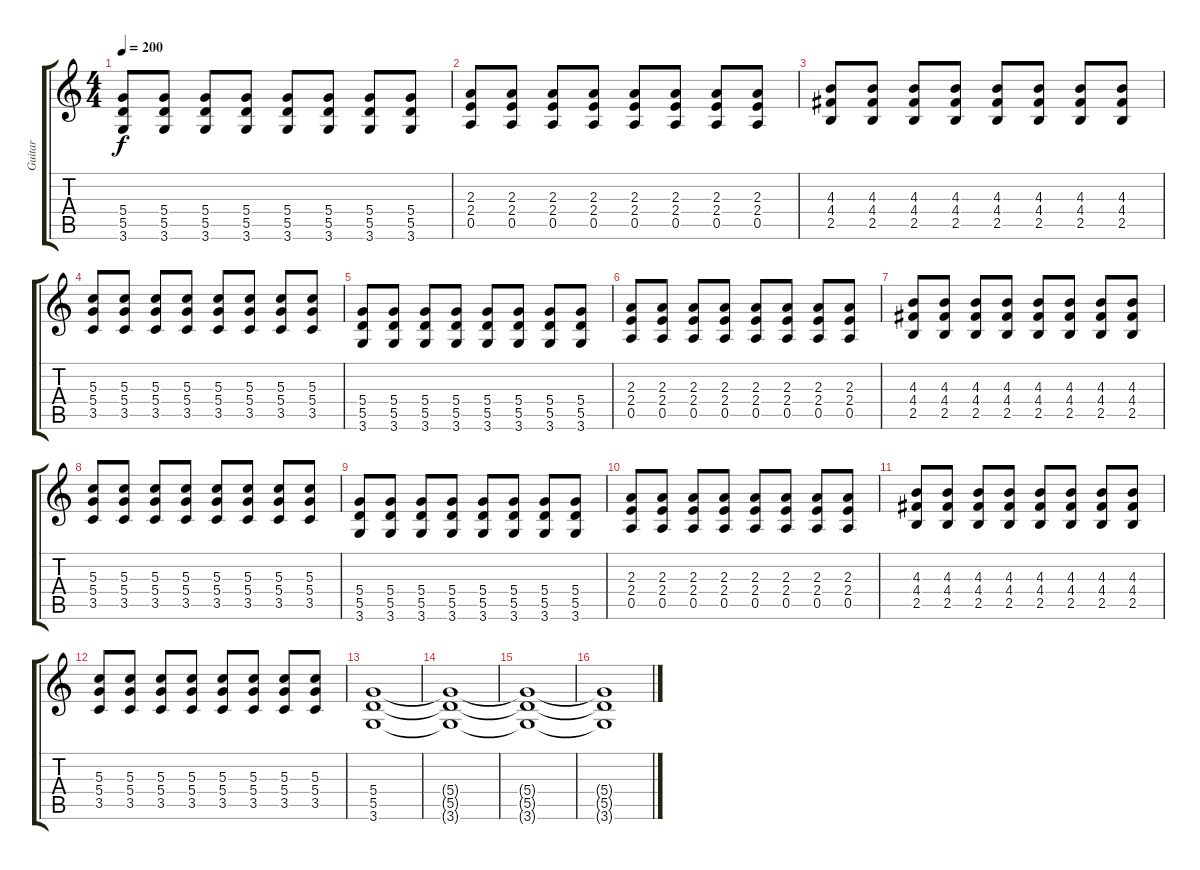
\track ("Guitar" "Guitar") {instrument distortionguitar}
\staff {score tabs}
\tuning (E4 B3 G3 D3 A2 E2) {hide}
\ts (4 4)
\tempo 200
\clef g2
\ks c
(5.4 5.5 3.6).8{dy f} (5.4 5.5 3.6).8 (5.4 5.5 3.6).8 (5.4 5.5 3.6).8 (5.4 5.5 3.6).8 (5.4 5.5 3.6).8 (5.4 5.5 3.6).8 (5.4 5.5 3.6).8 |
(2.3 2.4 0.5).8 (2.3 2.4 0.5).8 (2.3 2.4 0.5).8 (2.3 2.4 0.5).8 (2.3 2.4 0.5).8 (2.3 2.4 0.5).8 (2.3 2.4 0.5).8 (2.3 2.4 0.5).8 |
(4.3 4.4 2.5).8 (4.3 4.4 2.5).8 (4.3 4.4 2.5).8 (4.3 4.4 2.5).8 (4.3 4.4 2.5).8 (4.3 4.4 2.5).8 (4.3 4.4 2.5).8 (4.3 4.4 2.5).8 |
(5.3 5.4 3.5).8 (5.3 5.4 3.5).8 (5.3 5.4 3.5).8 (5.3 5.4 3.5).8 (5.3 5.4 3.5).8 (5.3 5.4 3.5).8 (5.3 5.4 3.5).8 (5.3 5.4 3.5).8 |
(5.4 5.5 3.6).8 (5.4 5.5 3.6).8 (5.4 5.5 3.6).8 (5.4 5.5 3.6).8 (5.4 5.5 3.6).8 (5.4 5.5 3.6).8 (5.4 5.5 3.6).8 (5.4 5.5 3.6).8 |
(2.3 2.4 0.5).8 (2.3 2.4 0.5).8 (2.3 2.4 0.5).8 (2.3 2.4 0.5).8 (2.3 2.4 0.5).8 (2.3 2.4 0.5).8 (2.3 2.4 0.5).8 (2.3 2.4 0.5).8 |
(4.3 4.4 2.5).8 (4.3 4.4 2.5).8 (4.3 4.4 2.5).8 (4.3 4.4 2.5).8 (4.3 4.4 2.5).8 (4.3 4.4 2.5).8 (4.3 4.4 2.5).8 (4.3 4.4 2.5).8 |
(5.3 5.4 3.5).8 (5.3 5.4 3.5).8 (5.3 5.4 3.5).8 (5.3 5.4 3.5).8 (5.3 5.4 3.5).8 (5.3 5.4 3.5).8 (5.3 5.4 3.5).8 (5.3 5.4 3.5).8 |
(5.4 5.5 3.6).8 (5.4 5.5 3.6).8 (5.4 5.5 3.6).8 (5.4 5.5 3.6).8 (5.4 5.5 3.6).8 (5.4 5.5 3.6).8 (5.4 5.5 3.6).8 (5.4 5.5 3.6).8 |
(2.3 2.4 0.5).8 (2.3 2.4 0.5).8 (2.3 2.4 0.5).8 (2.3 2.4 0.5).8 (2.3 2.4 0.5).8 (2.3 2.4 0.5).8 (2.3 2.4 0.5).8 (2.3 2.4 0.5).8 |
(4.3 4.4 2.5).8 (4.3 4.4 2.5).8 (4.3 4.4 2.5).8 (4.3 4.4 2.5).8 (4.3 4.4 2.5).8 (4.3 4.4 2.5).8 (4.3 4.4 2.5).8 (4.3 4.4 2.5).8 |
(5.3 5.4 3.5).8 (5.3 5.4 3.5).8 (5.3 5.4 3.5).8 (5.3 5.4 3.5).8 (5.3 5.4 3.5).8 (5.3 5.4 3.5).8 (5.3 5.4 3.5).8 (5.3 5.4 3.5).8 |
(5.4 5.5 3.6).1 |
(5.4{t} 5.5{t} 3.6{t}).1{volume 0} |
(5.4{t} 5.5{t} 3.6{t}).1 |
(5.4{t} 5.5{t} 3.6{t}).1
